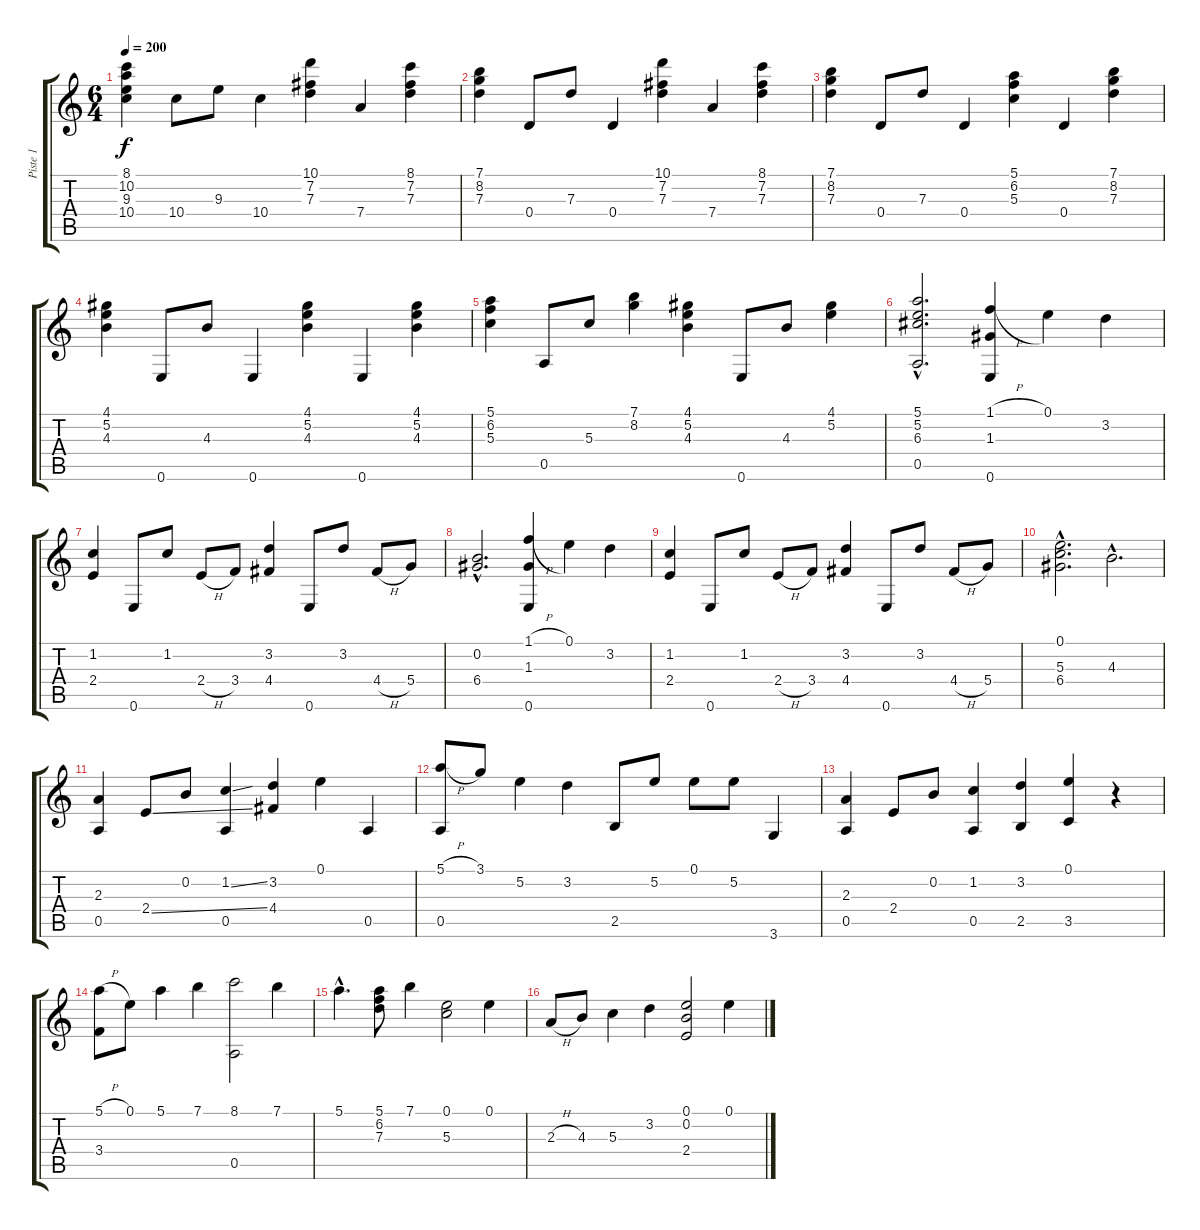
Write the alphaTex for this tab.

\track ("Piste 1" "Piste 1") {instrument acousticguitarsteel}
\staff {score tabs}
\tuning (E4 B3 G3 D3 A2 E2) {hide}
\ts (6 4)
\tempo 200
\clef g2
\ks c
(8.1 10.2 9.3 10.4).4{dy f} 10.4.8 9.3.8 10.4.4 (10.1 7.2 7.3).4 7.4.4 (8.1 7.2 7.3).4 |
(7.1 8.2 7.3).4 0.4.8 7.3.8 0.4.4 (10.1 7.2 7.3).4 7.4.4 (8.1 7.2 7.3).4 |
(7.1 8.2 7.3).4 0.4.8 7.3.8 0.4.4 (5.1 6.2 5.3).4 0.4.4 (7.1 8.2 7.3).4 |
(4.1 5.2 4.3).4 0.6.8 4.3.8 0.6.4 (4.1 5.2 4.3).4 0.6.4 (4.1 5.2 4.3).4 |
(5.1 6.2 5.3).4 0.5.8 5.3.8 (7.1 8.2).4 (4.1 5.2 4.3).4 0.6.8 4.3.8 (4.1 5.2).4 |
(5.1{hac} 5.2{hac} 6.3{hac} 0.5).2{d} (1.1{h} 1.3 0.6).4 0.1.4 3.2.4 |
(1.2 2.4).4 0.6.8 1.2.8 2.4{h}.8 3.4.8 (3.2 4.4).4 0.6.8 3.2.8 4.4{h}.8 5.4.8 |
(0.2{hac} 6.4{hac}).2{d} (1.1{h} 1.3 0.6).4 0.1.4 3.2.4 |
(1.2 2.4).4 0.6.8 1.2.8 2.4{h}.8 3.4.8 (3.2 4.4).4 0.6.8 3.2.8 4.4{h}.8 5.4.8 |
(0.1{hac} 5.3{hac} 6.4{hac}).2{d} 4.3{hac}.2{d} |
(2.3 0.5).4 2.4{ss}.8 0.2.8 (1.2{ss} 0.5).4 (3.2 4.4).4 0.1.4 0.5.4 |
(5.1{h} 0.5).8 3.1.8 5.2.4 3.2.4 2.5.8 5.2.8 0.1.8 5.2.8 3.6.4 |
(2.3 0.5).4 2.4.8 0.2.8 (1.2 0.5).4 (3.2 2.5).4 (0.1 3.5).4 r.4 |
(5.1{h} 3.4).8 0.1.8 5.1.4 7.1.4 (8.1 0.5).2 7.1.4 |
5.1{hac}.4{d} (5.1 6.2 7.3).8 7.1.4 (0.1 5.3).2 0.1.4 |
2.3{h}.8 4.3.8 5.3.4 3.2.4 (0.1 0.2 2.4).2 0.1.4
